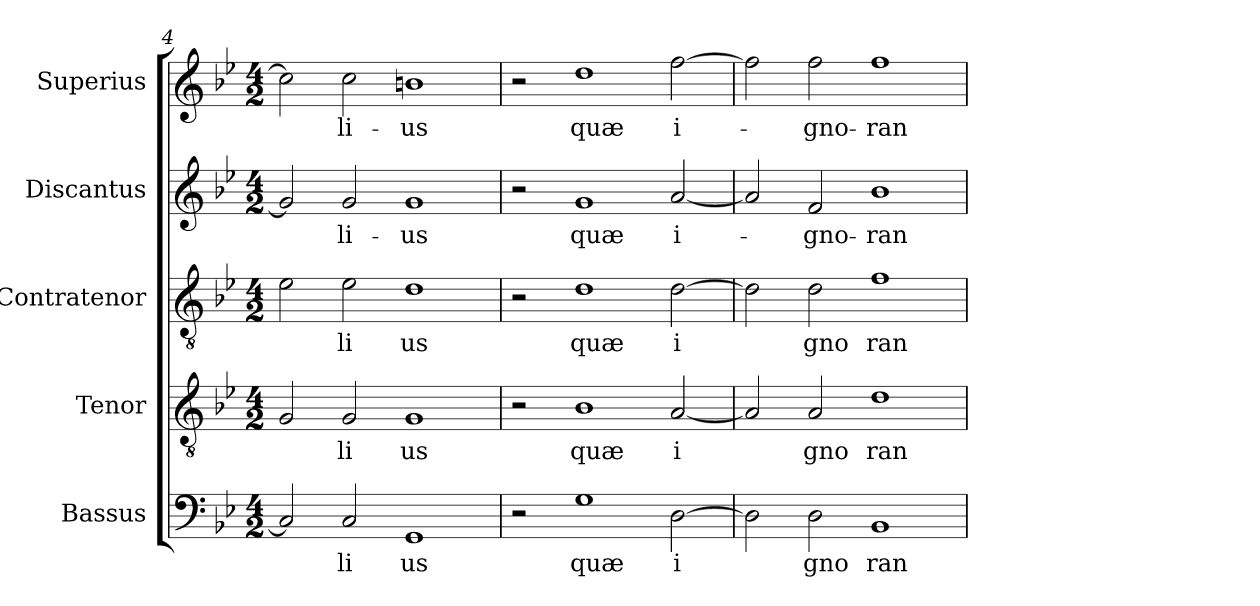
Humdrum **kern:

**kern	**text	**kern	**text	**kern	**text	**kern	**text	**kern	**text
*part5	*part5	*part4	*part4	*part3	*part3	*part2	*part2	*part1	*part1
*staff5	*staff5	*staff4	*staff4	*staff3	*staff3	*staff2	*staff2	*staff1	*staff1
*I"Bassus	*	*I"Tenor	*	*I"Contratenor	*	*I"Discantus	*	*I"Superius	*
*clefF4	*	*clefGv2	*	*clefGv2	*	*clefG2	*	*clefG2	*
*k[b-e-]	*	*k[b-e-]	*	*k[b-e-]	*	*k[b-e-]	*	*k[b-e-]	*
*B-:	*	*B-:	*	*B-:	*	*B-:	*	*B-:	*
*M4/2	*	*M4/2	*	*M4/2	*	*M4/2	*	*M4/2	*
=4	=4	=4	=4	=4	=4	=4	=4	=4	=4
2C/]	.	2G/	.	2e-\	.	2g/]	.	2cc\]	.
!	!LO:LY:b:cj	!	!LO:LY:b:cj	!	!LO:LY:b:cj	!	!LO:LY:b:cj	!	!LO:LY:b:cj
2C/	li	2G/	li	2e-\	li	2g/	-li-	2cc\	-li-
!	!LO:LY:b:cj	!	!LO:LY:b:cj	!	!LO:LY:b:cj	!	!LO:LY:b:cj	!	!LO:LY:b:cj
1GG	us	1G	us	1d	us	1g	-us	1bn	-us
=5	=5	=5	=5	=5	=5	=5	=5	=5	=5
2r	.	2r	.	2r	.	2r	.	2r	.
!	!LO:LY:b:cj	!	!LO:LY:b:cj	!	!LO:LY:b:cj	!	!LO:LY:b:cj	!	!LO:LY:b:cj
1G	quæ	1B-	quæ	1d	quæ	1g	quæ	1dd	quæ
!	!LO:LY:b:rj	!	!LO:LY:b:rj	!	!LO:LY:b:rj	!	!LO:LY:b:rj	!	!LO:LY:b:rj
[>2D\	i	[<2A/	i	[>2d\	i	[<2a/	i-	[>2ff\	i-
=6	=6	=6	=6	=6	=6	=6	=6	=6	=6
2D\]	.	2A/]	.	2d\]	.	2a/]	.	2ff\]	.
!	!LO:LY:b:cj	!	!LO:LY:b:cj	!	!LO:LY:b:cj	!	!LO:LY:b:cj	!	!LO:LY:b:cj
2D\	gno	2A/	gno	2d\	gno	2f/	-gno-	2ff\	-gno-
!	!LO:LY:b:cj	!	!LO:LY:b:cj	!	!LO:LY:b:cj	!	!LO:LY:b:cj	!	!LO:LY:b:cj
1BB-	ran	1d	ran	1f	ran	1b-	-ran-	1ff	-ran-
=	=	=	=	=	=	=	=	=	=
*-	*-	*-	*-	*-	*-	*-	*-	*-	*-
